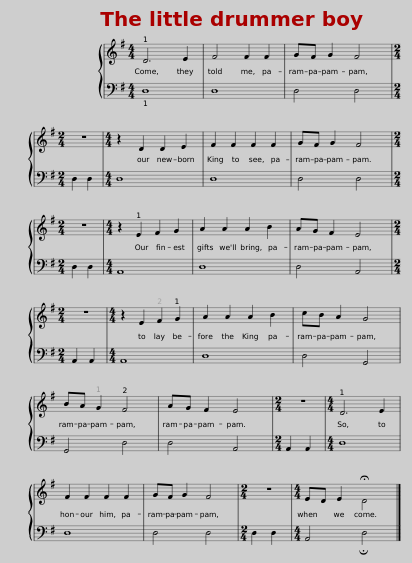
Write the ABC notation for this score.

X:1
%%score { 1 | 2 }
L:1/8
Q:1/4=140
M:4/4
I:linebreak $
K:G
V:1 treble
V:2 bass
V:1
 !1!D6 E2 | F4 F2 F2 | GF G2 F4 |$[M:2/4] z4 |[M:4/4] z2 D2 D2 E2 | %5
 F2 F2 F2 F2 | GF G2 F4 |$[M:2/4] z4 |[M:4/4] z2 !1!E2 F2 G2 | A2 A2 A2 B2 | %10
 AG F2 E4 |$[M:2/4] z4 |[M:4/4] z2 E2 !2!F2 !1!G2 | A2 A2 A2 B2 | cB A2 G4 |$ %15
 BA !1!G2 !2!F4 | AG F2 E4 |[M:2/4] z4 |[M:4/4] !1!D6 E2 |$ F2 F2 F2 F2 | %20
 GF G2 F4 |[M:2/4] z4 |[M:4/4] ED[Q:1/4=120] E2 !fermata!D4 |] %23
V:2
 !1!D,8 | D,8 | D,4 D,4 |$[M:2/4] D,2 D,2 |[M:4/4] D,8 | %5
 D,8 | D,4 D,4 |$[M:2/4] D,2 D,2 |[M:4/4] A,,8 | D,8 | %10
 D,4 A,,4 |$[M:2/4] A,,2 A,,2 |[M:4/4] A,,8 | D,8 | D,4 G,,4 |$ %15
 G,,4 D,4 | D,4 A,,4 |[M:2/4] A,,2 A,,2 |[M:4/4] D,8 |$ D,8 | %20
 D,4 D,4 |[M:2/4] D,2 D,2 |[M:4/4] A,,4 !fermata!D,4 |] %23
